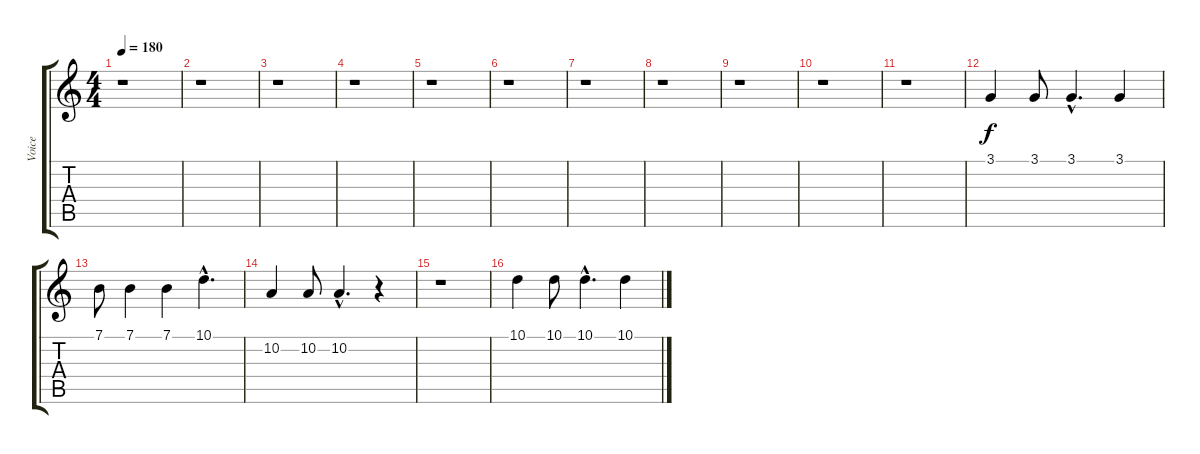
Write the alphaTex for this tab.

\track ("Voice" "Voice") {instrument flute}
\staff {score tabs}
\tuning (E4 B3 G3 D3 A2 E2) {hide}
\ts (4 4)
\tempo 180
\clef g2
\ks c
r.1{dy f} |
r.1 |
r.1 |
r.1 |
r.1 |
r.1 |
r.1 |
r.1 |
r.1 |
r.1 |
r.1 |
3.1.4 3.1.8 3.1{hac}.4{d} 3.1.4 |
7.1.8 7.1.4 7.1.4 10.1{hac}.4{d} |
10.2.4 10.2.8 10.2{hac}.4{d} r.4 |
r.1 |
10.1.4 10.1.8 10.1{hac}.4{d} 10.1.4
